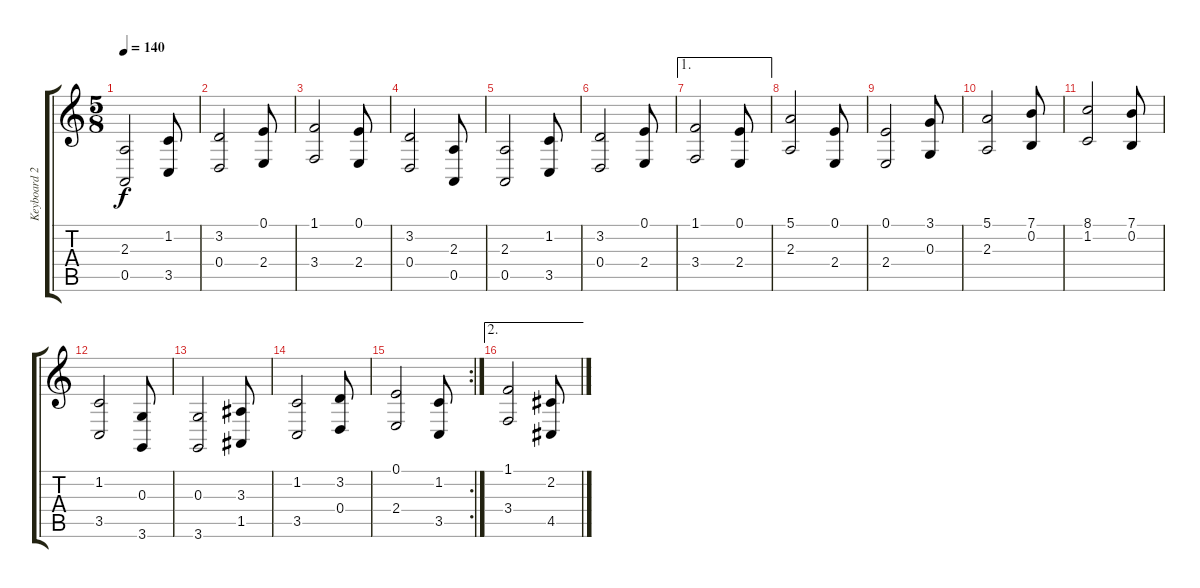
\track ("Keyboard 2" "Keyboard 2") {instrument stringensemble1}
\staff {score tabs}
\tuning (E4 B3 G3 D3 A2 E2) {hide}
\ts (5 8)
\tempo 140
\clef g2
\ks c
(2.3 0.5).2{dy f} (1.2 3.5).8 |
(3.2 0.4).2 (0.1 2.4).8 |
(1.1 3.4).2 (0.1 2.4).8 |
(3.2 0.4).2 (2.3 0.5).8 |
(2.3 0.5).2 (1.2 3.5).8 |
(3.2 0.4).2 (0.1 2.4).8 |
\ae 1
(1.1 3.4).2 (0.1 2.4).8 |
(5.1 2.3).2 (0.1 2.4).8 |
(0.1 2.4).2 (3.1 0.3).8 |
(5.1 2.3).2 (7.1 0.2).8 |
(8.1 1.2).2 (7.1 0.2).8 |
(1.2 3.5).2 (0.3 3.6).8 |
(0.3 3.6).2 (3.3 1.5).8 |
(1.2 3.5).2 (3.2 0.4).8 |
\rc 2
(0.1 2.4).2 (1.2 3.5).8 |
\ae 2
(1.1 3.4).2 (2.2 4.5).8
